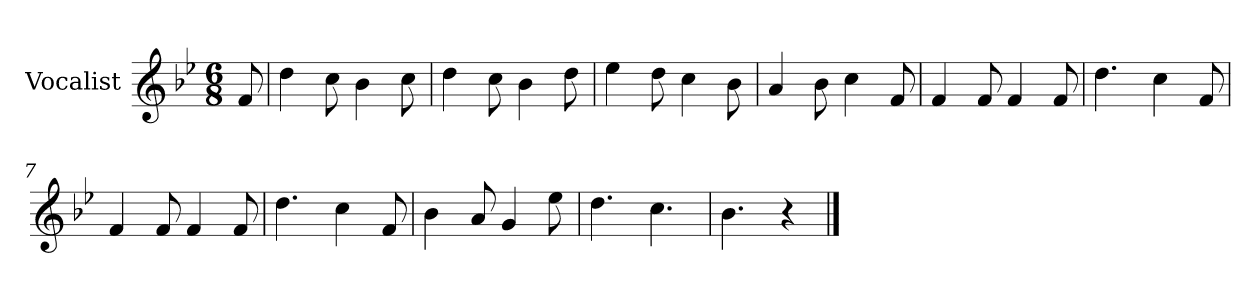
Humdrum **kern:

**kern
*part1
*staff1
*I"Vocalist
*k[b-e-]
*B-:
*M6/8
=
8f
=1
4dd
8cc
4b-
8cc
=2
4dd
8cc
4b-
8dd
=3
4ee-
8dd
4cc
8b-
=4
4a
8b-
4cc
8f
=5
4f
8f
4f
8f
=6
4.dd
4cc
8f
=7
4f
8f
4f
8f
=8
4.dd
4cc
8f
=9
4b-
8a
4g
8ee-
=10
4.dd
4.cc
=11
4.b-
4r
==
*-
